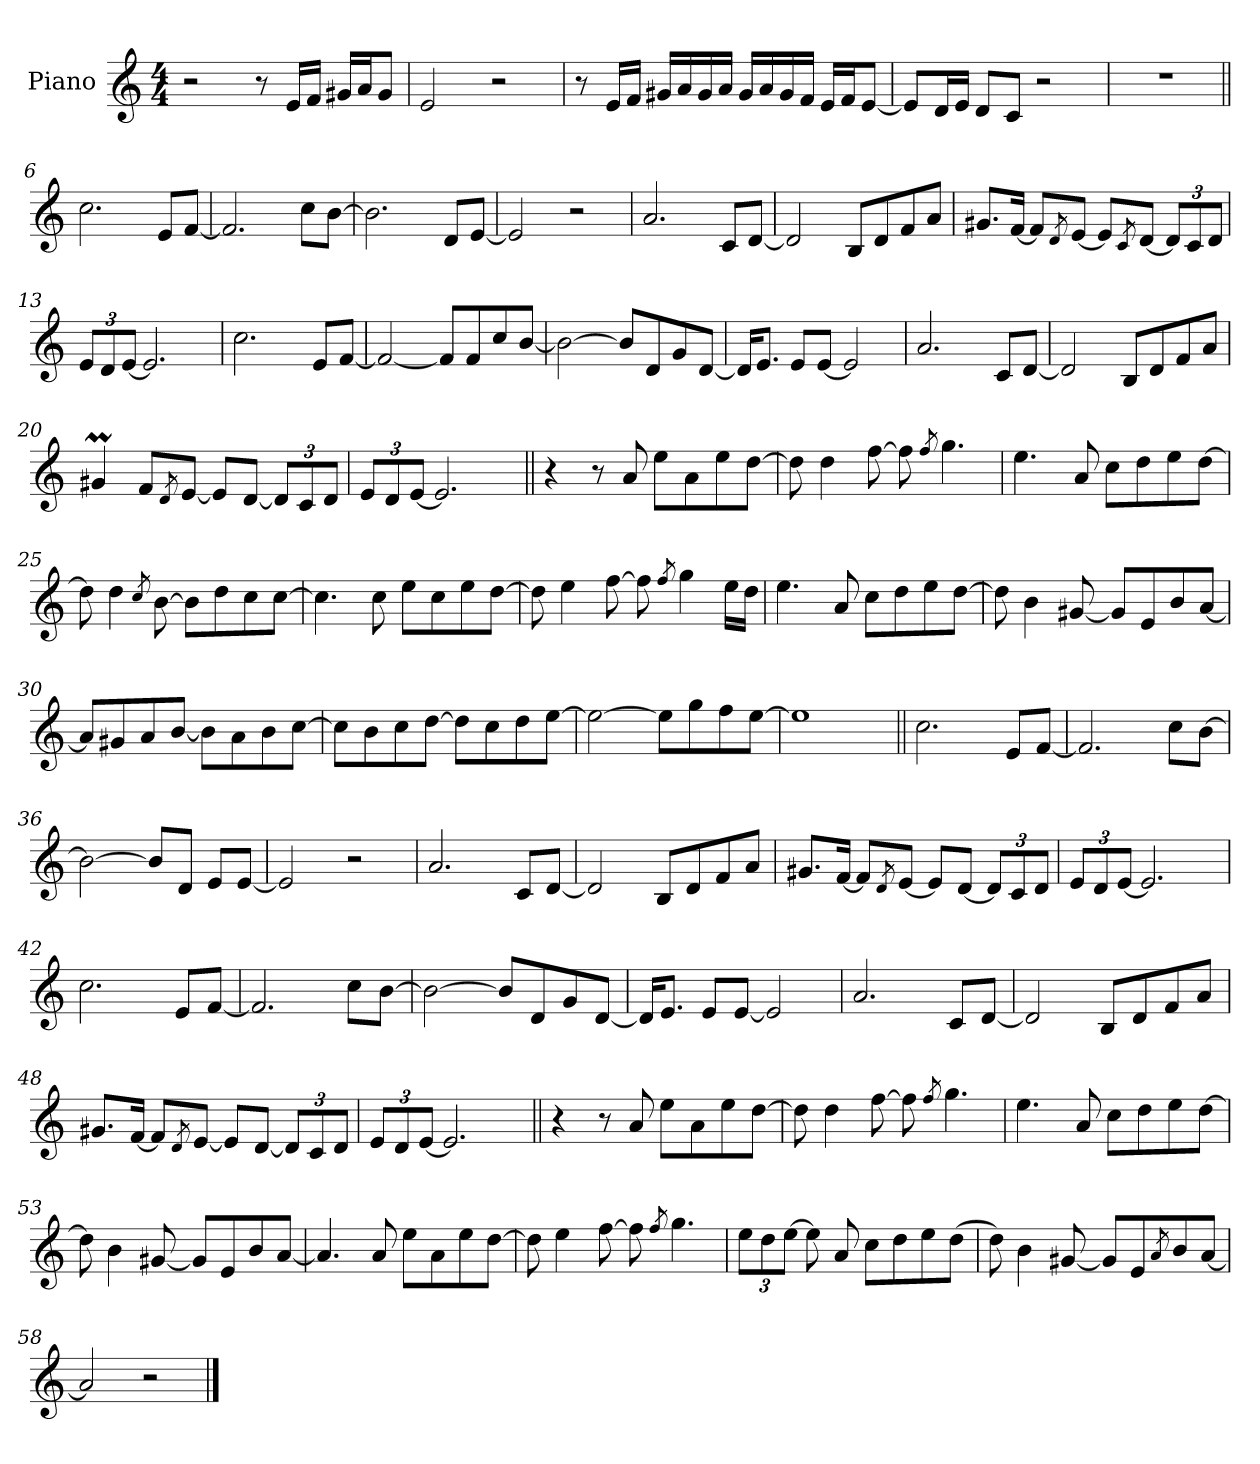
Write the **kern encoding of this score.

**kern
*part1
*staff1
*I"Piano
*I'Pno.
*clefG2
*k[]
*M4/4
*MM110
=1
2r
8r
16e!LL
16f!JJ
16g#X!LL
16a!J
8g#!J
=2
2e!
2r
=3
8r
16e!LL
16f!JJ
16g#X!LL
16a!
16g#!
16a!JJ
16g#!LL
16a!
16g#!
16f!JJ
16e!LL
16f!J
[8e!J
=4
8e!L]
16d!L
16e!JJ
8d!L
8c!J
2r
=5
1r
=6||
2.cc
8eL
[8fJ
=7
2.f]
8ccL
[8bJ
=8
2.b]
8dL
[8eJ
=9
2e]
2r
=10
2.a
8cL
[8dJ
=11
2d]
8BL
8d
8f
8aJ
=12
8.g#XL
[16fJk
8fL]
8qd
[8eJ
8eL]
8qc
[8dJ
*Xbrackettup
12dL]
12c
12dJ
=13
12eL
12d
[12eJ
2.e]
=14
2.cc
8eL
[8fJ
=15
2f_
8fL]
8f
8cc
[8bJ
=16
2b_
8bL]
8d
8g
[8dJ
=17
16dKL]
8.eJ
8eL
[8eJ
2e]
=18
2.a
8cL
[8dJ
=19
2d]
8BL
8d
8f
8aJ
=20
4g#Xm
8fL
8qd
[8eJ
8eL]
[8dJ
12dL]
12c
12dJ
=21
12eL
12d
[12eJ
2.e]
=22||
4r
8r
8a
8eeL
8a
8ee
[8ddJ
=23
8dd]
4dd
[8ff
8ff]
8qff
4.gg
=24
4.ee
8a
8ccL
8dd
8ee
[8ddJ
=25
8dd]
4dd
8qcc
[8b
8bL]
8dd
8cc
[8ccJ
=26
4.cc]
8cc
8eeL
8cc
8ee
[8ddJ
=27
8dd]
4ee
[8ff
8ff]
8qff
4gg
16eeLL
16ddJJ
=28
4.ee
8a
8ccL
8dd
8ee
[8ddJ
=29
8dd]
4b
[8g#X
8g#L]
8e
8b
[8aJ
=30
8aL]
8g#X
8a
[8bJ
8bL]
8a
8b
[8ccJ
=31
8ccL]
8b
8cc
[8ddJ
8ddL]
8cc
8dd
[8eeJ
=32
2ee_
8eeL]
8gg
8ff
[8eeJ
=33
1ee]
=34||
2.cc
8eL
[8fJ
=35
2.f]
8ccL
[8bJ
=36
2b_
8bL]
8dJ
8eL
[8eJ
=37
2e]
2r
=38
2.a
8cL
[8dJ
=39
2d]
8BL
8d
8f
8aJ
=40
8.g#XL
[16fJk
8fL]
8qd
[8eJ
8eL]
[8dJ
12dL]
12c
12dJ
=41
12eL
12d
[12eJ
2.e]
=42
2.cc
8eL
[8fJ
=43
2.f]
8ccL
[8bJ
=44
2b_
8bL]
8d
8g
[8dJ
=45
16dKL]
8.eJ
8eL
[8eJ
2e]
=46
2.a
8cL
[8dJ
=47
2d]
8BL
8d
8f
8aJ
=48
8.g#XL
[16fJk
8fL]
8qd
[8eJ
8eL]
[8dJ
12dL]
12c
12dJ
=49
12eL
12d
[12eJ
2.e]
=50||
4r
8r
8a
8eeL
8a
8ee
[8ddJ
=51
8dd]
4dd
[8ff
8ff]
8qff
4.gg
=52
4.ee
8a
8ccL
8dd
8ee
[8ddJ
=53
8dd]
4b
[8g#X
8g#L]
8e
8b
[8aJ
=54
4.a]
8a
8eeL
8a
8ee
[8ddJ
=55
8dd]
4ee
[8ff
8ff]
8qff
4.gg
=56
12eeL
12dd
[12eeJ
8ee]
8a
8ccL
8dd
8ee
(8ddJ
=57
8dd)
4b
[8g#X
8g#L]
8e
8qa
8b
[8aJ
=58
2a]
2r
==
*-
